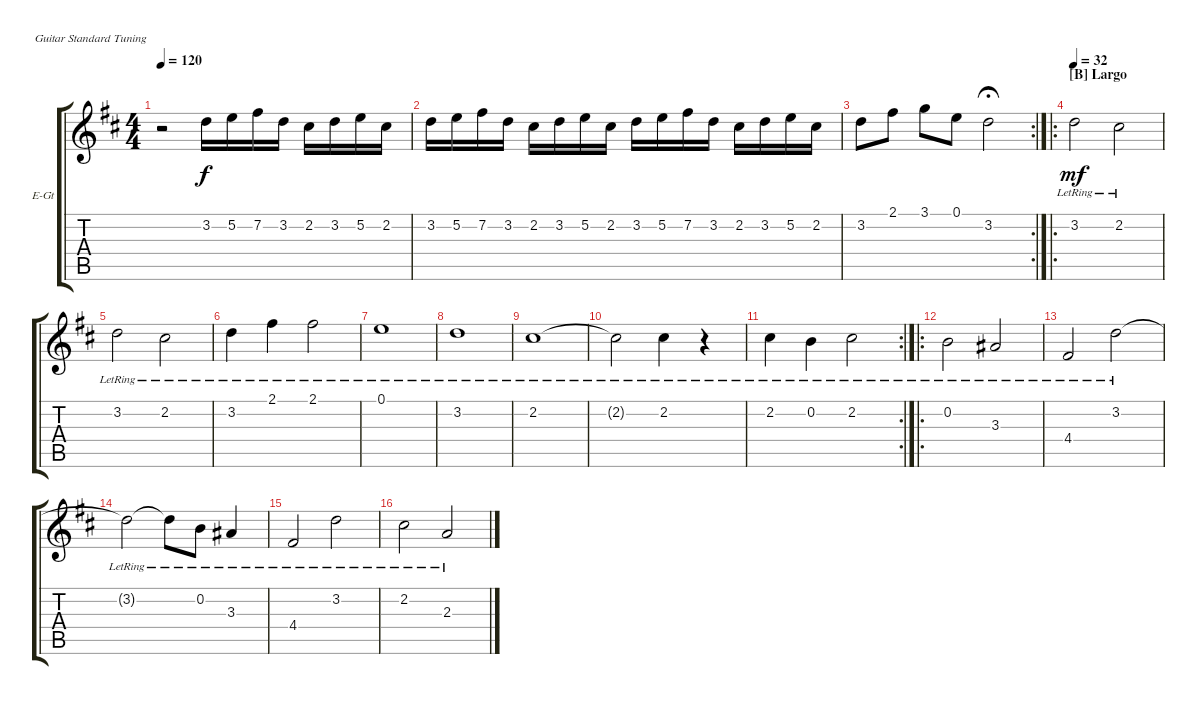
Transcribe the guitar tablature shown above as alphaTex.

\defaultSystemsLayout 4
\bracketExtendMode groupsimilarinstruments
\firstSystemTrackNameOrientation horizontal
\otherSystemsTrackNameOrientation horizontal
\track ("Electric Guitar" "E-Gt") {instrument electricguitarclean}
\staff {score tabs}
\tuning (E4 B3 G3 D3 A2 E2)
\ts (4 4)
\tempo 120
\clef g2
\scale
0.322917
\ks d
r.2{dy f} 3.2.16 5.2.16 7.2.16 3.2.16 2.2.16 3.2.16 5.2.16 2.2.16 |
\scale
0.322917 3.2.16 5.2.16 7.2.16 3.2.16 2.2.16 3.2.16 5.2.16 2.2.16 3.2.16 5.2.16 7.2.16 3.2.16 2.2.16 3.2.16 5.2.16 2.2.16 |
\rc 2
\scale
0.354167 3.2.8 2.1.8 3.1.8 0.1.8 3.2.2{fermata (medium 0.5)} |
\ro
\section ("B" "Largo")
\tempo 32
3.2{lr}.2{dy mf} 2.2{lr}.2 |
3.2{lr}.2 2.2{lr}.2 |
3.2{lr}.4 2.1{lr}.4 2.1{lr}.2 |
0.1{lr}.1 |
3.2{lr}.1 |
2.2{lr}.1 |
2.2{lr t}.2 2.2{lr}.4 r.4 |
\rc 2
2.2{lr}.4 0.2{lr}.4 2.2{lr}.2 |
\ro
0.2{lr}.2 3.3{lr}.2 |
4.4{lr}.2 3.2{lr}.2 |
3.2{lr t}.2 3.2{lr t}.8 0.2{lr}.8 3.3{lr}.4 |
4.4{lr}.2 3.2{lr}.2 |
2.2{lr}.2 2.3{lr}.2
